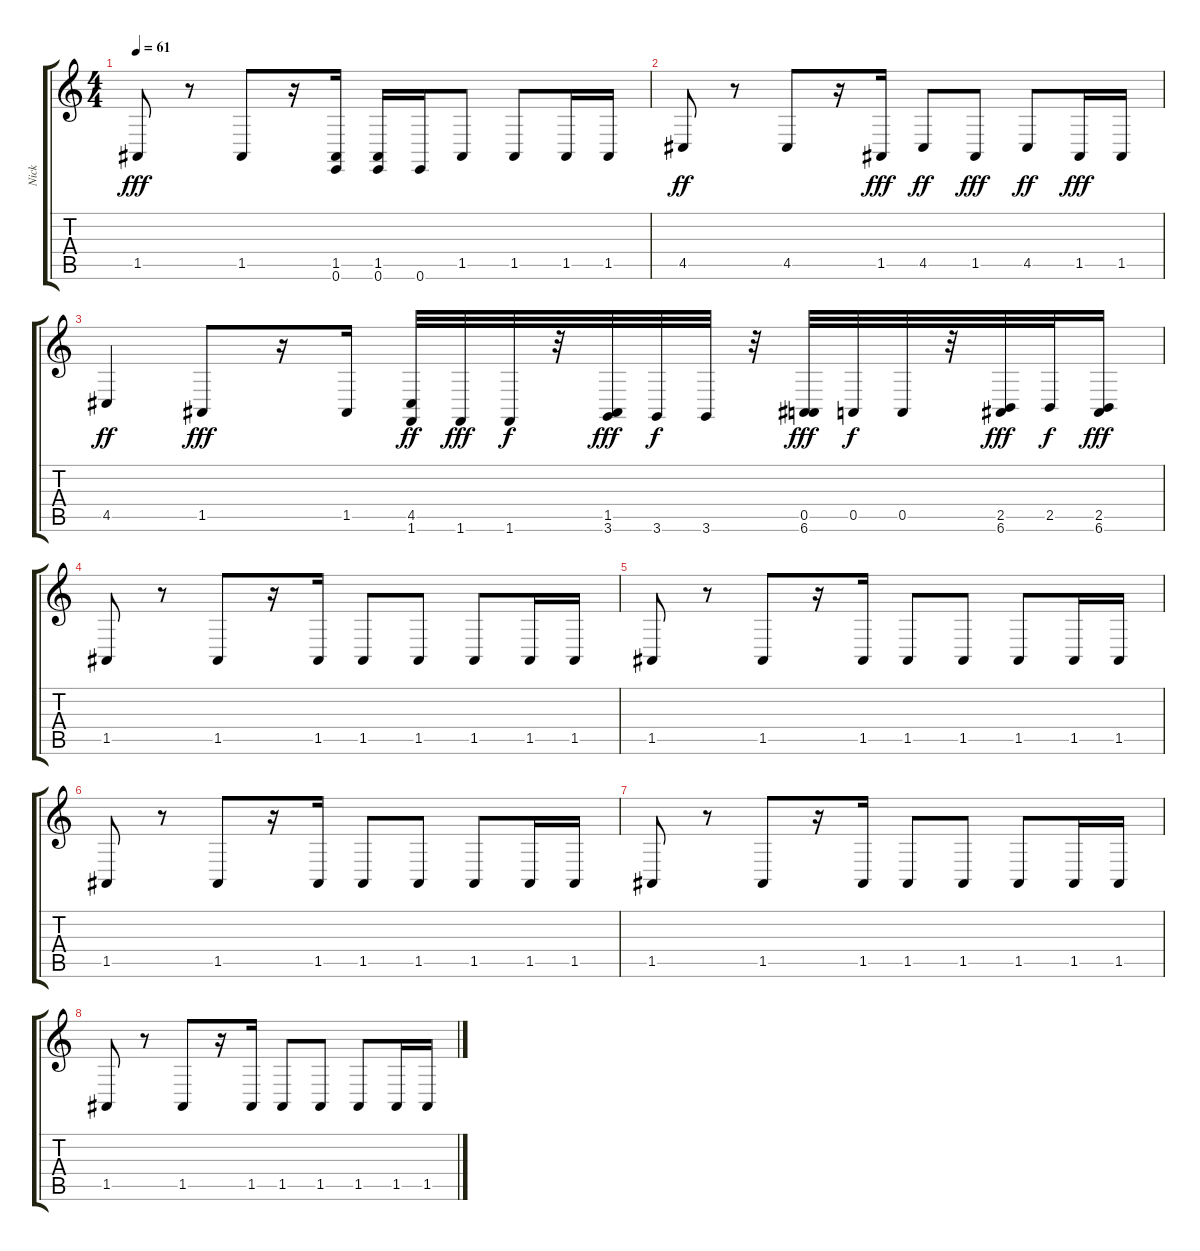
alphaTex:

\track ("Nick" "Nick") {instrument acousticgrandpiano}
\staff {score tabs}
\tuning (E4 B3 G3 D3 A2 E2) {hide}
\ts (4 4)
\tempo 61
\clef g2
\ks c
1.5.8{dy fff} r.8 1.5.8 r.16 (1.5 0.6).16 (1.5 0.6).16 0.6.16 1.5.8 1.5.8 1.5.16 1.5.16 |
4.5.8{dy ff} r.8 4.5.8 r.16 1.5.16{dy fff} 4.5.8{dy ff} 1.5.8{dy fff} 4.5.8{dy ff} 1.5.16{dy fff} 1.5.16 |
4.5.4{dy ff} 1.5.8{dy fff} r.16 1.5.16 (4.5 1.6).32{dy ff} 1.6.32{dy fff} 1.6.32{dy f} r.32 (1.5 3.6).32{dy fff} 3.6.32{dy f} 3.6.32 r.32 (0.5 6.6).32{dy fff} 0.5.32{dy f} 0.5.32 r.32 (2.5 6.6).32{dy fff} 2.5.32{dy f} (2.5 6.6).16{dy fff} |
1.5.8 r.8 1.5.8 r.16 1.5.16 1.5.8 1.5.8 1.5.8 1.5.16 1.5.16 |
1.5.8 r.8 1.5.8 r.16 1.5.16 1.5.8 1.5.8 1.5.8 1.5.16 1.5.16 |
1.5.8 r.8 1.5.8 r.16 1.5.16 1.5.8 1.5.8 1.5.8 1.5.16 1.5.16 |
1.5.8 r.8 1.5.8 r.16 1.5.16 1.5.8 1.5.8 1.5.8 1.5.16 1.5.16 |
1.5.8 r.8 1.5.8 r.16 1.5.16 1.5.8 1.5.8 1.5.8 1.5.16 1.5.16
